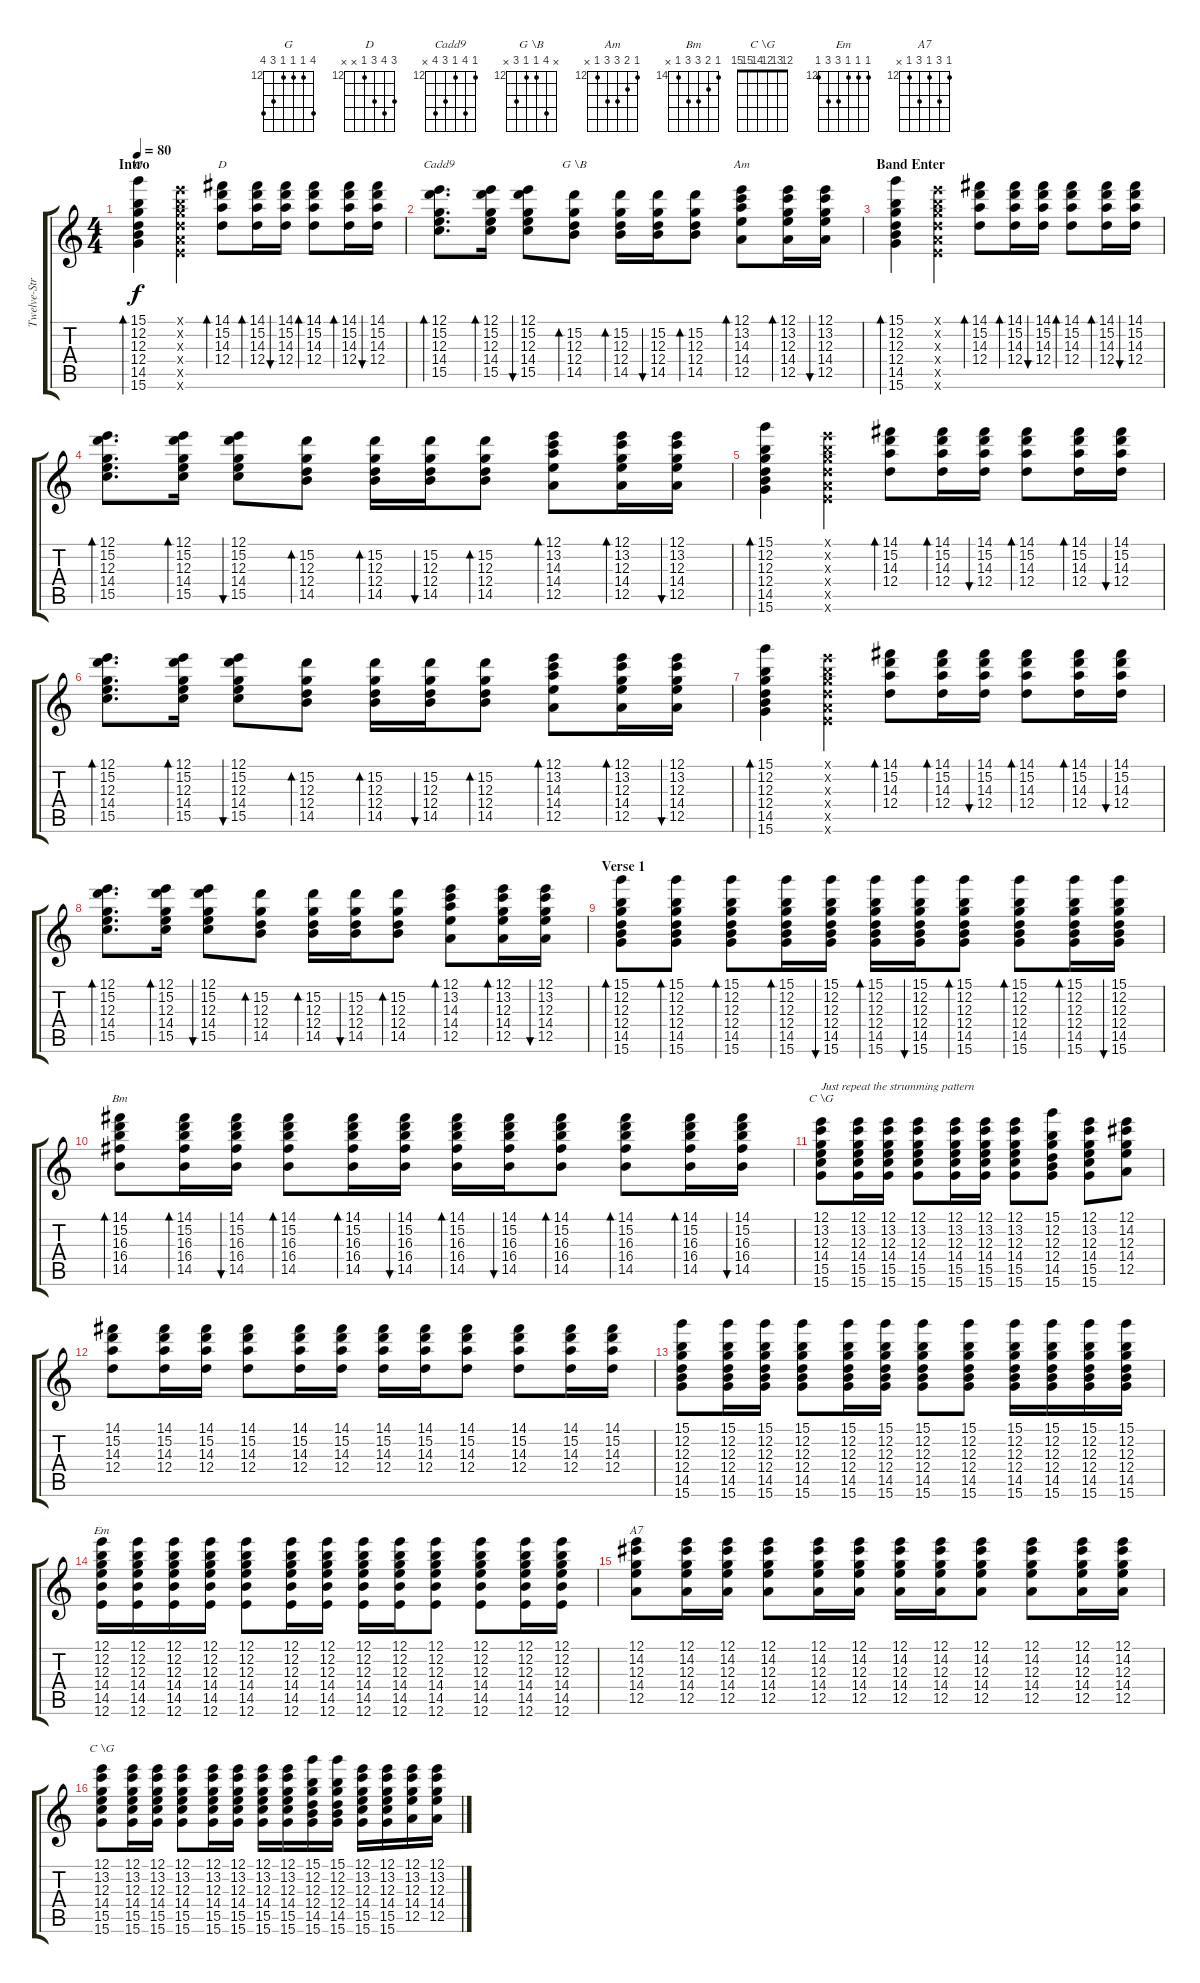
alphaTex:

\track ("Twelve-String Effect" "Twelve-Str") {instrument acousticguitarsteel}
\staff {score tabs}
\tuning (E4 B3 G3 D3 A2 E2) {hide}
\chord ("G" 15 12 12 12 14 15) {firstfret 12}
\chord ("D" 14 15 14 12 x x) {firstfret 12}
\chord ("Cadd9" 12 15 12 14 15 x) {firstfret 12}
\chord ("G \\B" x 15 12 12 14 x) {firstfret 12}
\chord ("Am" 12 13 14 14 12 x) {firstfret 12}
\chord ("Bm" 14 15 16 16 14 x) {firstfret 14}
\chord ("C \\G" 12 13 12 14 15 15) {firstfret 12}
\chord ("Em" 12 12 12 14 14 12) {firstfret 12}
\chord ("A7" 12 14 12 14 12 x) {firstfret 12}
\chord ("C \\G" 12 13 12 14 15 15)
\ts (4 4)
\section ("" "Intro")
\tempo 80
\clef g2
\ks c
(15.1 12.2 12.3 12.4 14.5 15.6).4{bd 120 ch "G" dy f instrument acousticguitarsteel} (12.1{x} 12.2{x} 12.3{x} 12.4{x} 12.5{x} 12.6{x}).4 (14.1 15.2 14.3 12.4).8{bd 120 ch "D"} (14.1 15.2 14.3 12.4).16{bd 120} (14.1 15.2 14.3 12.4).16{bu 120} (14.1 15.2 14.3 12.4).8{bd 120} (14.1 15.2 14.3 12.4).16{bd 120} (14.1 15.2 14.3 12.4).16{bu 120} |
(12.1 15.2 12.3 14.4 15.5).8{d bd 120 ch "Cadd9"} (12.1 15.2 12.3 14.4 15.5).16{bd 120} (12.1 15.2 12.3 14.4 15.5).8{bu 120} (15.2 12.3 12.4 14.5).8{bd 120 ch "G \\B"} (15.2 12.3 12.4 14.5).16{bd 120} (15.2 12.3 12.4 14.5).16{bu 120} (15.2 12.3 12.4 14.5).8{bd 120} (12.1 13.2 14.3 14.4 12.5).8{bd 120 ch "Am"} (12.1 13.2 12.3 14.4 12.5).16{bd 120} (12.1 13.2 12.3 14.4 12.5).16{bu 120} |
\section ("" "Band Enter")
(15.1 12.2 12.3 12.4 14.5 15.6).4{bd 120} (12.1{x} 12.2{x} 12.3{x} 12.4{x} 12.5{x} 12.6{x}).4 (14.1 15.2 14.3 12.4).8{bd 120} (14.1 15.2 14.3 12.4).16{bd 120} (14.1 15.2 14.3 12.4).16{bu 120} (14.1 15.2 14.3 12.4).8{bd 120} (14.1 15.2 14.3 12.4).16{bd 120} (14.1 15.2 14.3 12.4).16{bu 120} |
(12.1 15.2 12.3 14.4 15.5).8{d bd 120} (12.1 15.2 12.3 14.4 15.5).16{bd 120} (12.1 15.2 12.3 14.4 15.5).8{bu 120} (15.2 12.3 12.4 14.5).8{bd 120} (15.2 12.3 12.4 14.5).16{bd 120} (15.2 12.3 12.4 14.5).16{bu 120} (15.2 12.3 12.4 14.5).8{bd 120} (12.1 13.2 14.3 14.4 12.5).8{bd 120} (12.1 13.2 12.3 14.4 12.5).16{bd 120} (12.1 13.2 12.3 14.4 12.5).16{bu 120} |
(15.1 12.2 12.3 12.4 14.5 15.6).4{bd 120} (12.1{x} 12.2{x} 12.3{x} 12.4{x} 12.5{x} 12.6{x}).4 (14.1 15.2 14.3 12.4).8{bd 120} (14.1 15.2 14.3 12.4).16{bd 120} (14.1 15.2 14.3 12.4).16{bu 120} (14.1 15.2 14.3 12.4).8{bd 120} (14.1 15.2 14.3 12.4).16{bd 120} (14.1 15.2 14.3 12.4).16{bu 120} |
(12.1 15.2 12.3 14.4 15.5).8{d bd 120} (12.1 15.2 12.3 14.4 15.5).16{bd 120} (12.1 15.2 12.3 14.4 15.5).8{bu 120} (15.2 12.3 12.4 14.5).8{bd 120} (15.2 12.3 12.4 14.5).16{bd 120} (15.2 12.3 12.4 14.5).16{bu 120} (15.2 12.3 12.4 14.5).8{bd 120} (12.1 13.2 14.3 14.4 12.5).8{bd 120} (12.1 13.2 12.3 14.4 12.5).16{bd 120} (12.1 13.2 12.3 14.4 12.5).16{bu 120} |
(15.1 12.2 12.3 12.4 14.5 15.6).4{bd 120} (12.1{x} 12.2{x} 12.3{x} 12.4{x} 12.5{x} 12.6{x}).4 (14.1 15.2 14.3 12.4).8{bd 120} (14.1 15.2 14.3 12.4).16{bd 120} (14.1 15.2 14.3 12.4).16{bu 120} (14.1 15.2 14.3 12.4).8{bd 120} (14.1 15.2 14.3 12.4).16{bd 120} (14.1 15.2 14.3 12.4).16{bu 120} |
(12.1 15.2 12.3 14.4 15.5).8{d bd 120} (12.1 15.2 12.3 14.4 15.5).16{bd 120} (12.1 15.2 12.3 14.4 15.5).8{bu 120} (15.2 12.3 12.4 14.5).8{bd 120} (15.2 12.3 12.4 14.5).16{bd 120} (15.2 12.3 12.4 14.5).16{bu 120} (15.2 12.3 12.4 14.5).8{bd 120} (12.1 13.2 14.3 14.4 12.5).8{bd 120} (12.1 13.2 12.3 14.4 12.5).16{bd 120} (12.1 13.2 12.3 14.4 12.5).16{bu 120} |
\section ("" "Verse 1")
(15.1 12.2 12.3 12.4 14.5 15.6).8{bd 120} (15.1 12.2 12.3 12.4 14.5 15.6).8{bd 120} (15.1 12.2 12.3 12.4 14.5 15.6).8{bd 120} (15.1 12.2 12.3 12.4 14.5 15.6).16{bd 120} (15.1 12.2 12.3 12.4 14.5 15.6).16{bu 120} (15.1 12.2 12.3 12.4 14.5 15.6).16{bd 120} (15.1 12.2 12.3 12.4 14.5 15.6).16{bu 120} (15.1 12.2 12.3 12.4 14.5 15.6).8{bd 120} (15.1 12.2 12.3 12.4 14.5 15.6).8{bd 120} (15.1 12.2 12.3 12.4 14.5 15.6).16{bd 120} (15.1 12.2 12.3 12.4 14.5 15.6).16{bu 120} |
(14.1 15.2 16.3 16.4 14.5).8{bd 120 ch "Bm"} (14.1 15.2 16.3 16.4 14.5).16{bd 120} (14.1 15.2 16.3 16.4 14.5).16{bu 120} (14.1 15.2 16.3 16.4 14.5).8{bd 120} (14.1 15.2 16.3 16.4 14.5).16{bd 120} (14.1 15.2 16.3 16.4 14.5).16{bu 120} (14.1 15.2 16.3 16.4 14.5).16{bd 120} (14.1 15.2 16.3 16.4 14.5).16{bu 120} (14.1 15.2 16.3 16.4 14.5).8{bd 120} (14.1 15.2 16.3 16.4 14.5).8{bd 120} (14.1 15.2 16.3 16.4 14.5).16{bd 120} (14.1 15.2 16.3 16.4 14.5).16{bu 120} |
(12.1 13.2 12.3 14.4 15.5 15.6).8{ch "C \\G" txt "Just repeat the strumming pattern"} (12.1 13.2 12.3 14.4 15.5 15.6).16 (12.1 13.2 12.3 14.4 15.5 15.6).16 (12.1 13.2 12.3 14.4 15.5 15.6).8 (12.1 13.2 12.3 14.4 15.5 15.6).16 (12.1 13.2 12.3 14.4 15.5 15.6).16 (12.1 13.2 12.3 14.4 15.5 15.6).8 (15.1 12.2 12.3 12.4 14.5 15.6).8 (12.1 13.2 12.3 14.4 15.5 15.6).8 (12.1 14.2 12.3 14.4 12.5).8 |
(14.1 15.2 14.3 12.4).8 (14.1 15.2 14.3 12.4).16 (14.1 15.2 14.3 12.4).16 (14.1 15.2 14.3 12.4).8 (14.1 15.2 14.3 12.4).16 (14.1 15.2 14.3 12.4).16 (14.1 15.2 14.3 12.4).16 (14.1 15.2 14.3 12.4).16 (14.1 15.2 14.3 12.4).8 (14.1 15.2 14.3 12.4).8 (14.1 15.2 14.3 12.4).16 (14.1 15.2 14.3 12.4).16 |
(15.1 12.2 12.3 12.4 14.5 15.6).8 (15.1 12.2 12.3 12.4 14.5 15.6).16 (15.1 12.2 12.3 12.4 14.5 15.6).16 (15.1 12.2 12.3 12.4 14.5 15.6).8 (15.1 12.2 12.3 12.4 14.5 15.6).16 (15.1 12.2 12.3 12.4 14.5 15.6).16 (15.1 12.2 12.3 12.4 14.5 15.6).8 (15.1 12.2 12.3 12.4 14.5 15.6).8 (15.1 12.2 12.3 12.4 14.5 15.6).16 (15.1 12.2 12.3 12.4 14.5 15.6).16 (15.1 12.2 12.3 12.4 14.5 15.6).16 (15.1 12.2 12.3 12.4 14.5 15.6).16 |
(12.1 12.2 12.3 14.4 14.5 12.6).16{ch "Em"} (12.1 12.2 12.3 14.4 14.5 12.6).16 (12.1 12.2 12.3 14.4 14.5 12.6).16 (12.1 12.2 12.3 14.4 14.5 12.6).16 (12.1 12.2 12.3 14.4 14.5 12.6).8 (12.1 12.2 12.3 14.4 14.5 12.6).16 (12.1 12.2 12.3 14.4 14.5 12.6).16 (12.1 12.2 12.3 14.4 14.5 12.6).16 (12.1 12.2 12.3 14.4 14.5 12.6).16 (12.1 12.2 12.3 14.4 14.5 12.6).8 (12.1 12.2 12.3 14.4 14.5 12.6).8 (12.1 12.2 12.3 14.4 14.5 12.6).16 (12.1 12.2 12.3 14.4 14.5 12.6).16 |
(12.1 14.2 12.3 14.4 12.5).8{ch "A7"} (12.1 14.2 12.3 14.4 12.5).16 (12.1 14.2 12.3 14.4 12.5).16 (12.1 14.2 12.3 14.4 12.5).8 (12.1 14.2 12.3 14.4 12.5).16 (12.1 14.2 12.3 14.4 12.5).16 (12.1 14.2 12.3 14.4 12.5).16 (12.1 14.2 12.3 14.4 12.5).16 (12.1 14.2 12.3 14.4 12.5).8 (12.1 14.2 12.3 14.4 12.5).8 (12.1 14.2 12.3 14.4 12.5).16 (12.1 14.2 12.3 14.4 12.5).16 |
(12.1 13.2 12.3 14.4 15.5 15.6).8{ch "C \\G"} (12.1 13.2 12.3 14.4 15.5 15.6).16 (12.1 13.2 12.3 14.4 15.5 15.6).16 (12.1 13.2 12.3 14.4 15.5 15.6).8 (12.1 13.2 12.3 14.4 15.5 15.6).16 (12.1 13.2 12.3 14.4 15.5 15.6).16 (12.1 13.2 12.3 14.4 15.5 15.6).16 (12.1 13.2 12.3 14.4 15.5 15.6).16 (15.1 12.2 12.3 12.4 14.5 15.6).16 (15.1 12.2 12.3 12.4 14.5 15.6).16 (12.1 13.2 12.3 14.4 15.5 15.6).16 (12.1 13.2 12.3 14.4 15.5 15.6).16 (12.1 13.2 12.3 14.4 12.5).16 (12.1 13.2 12.3 14.4 12.5).16
